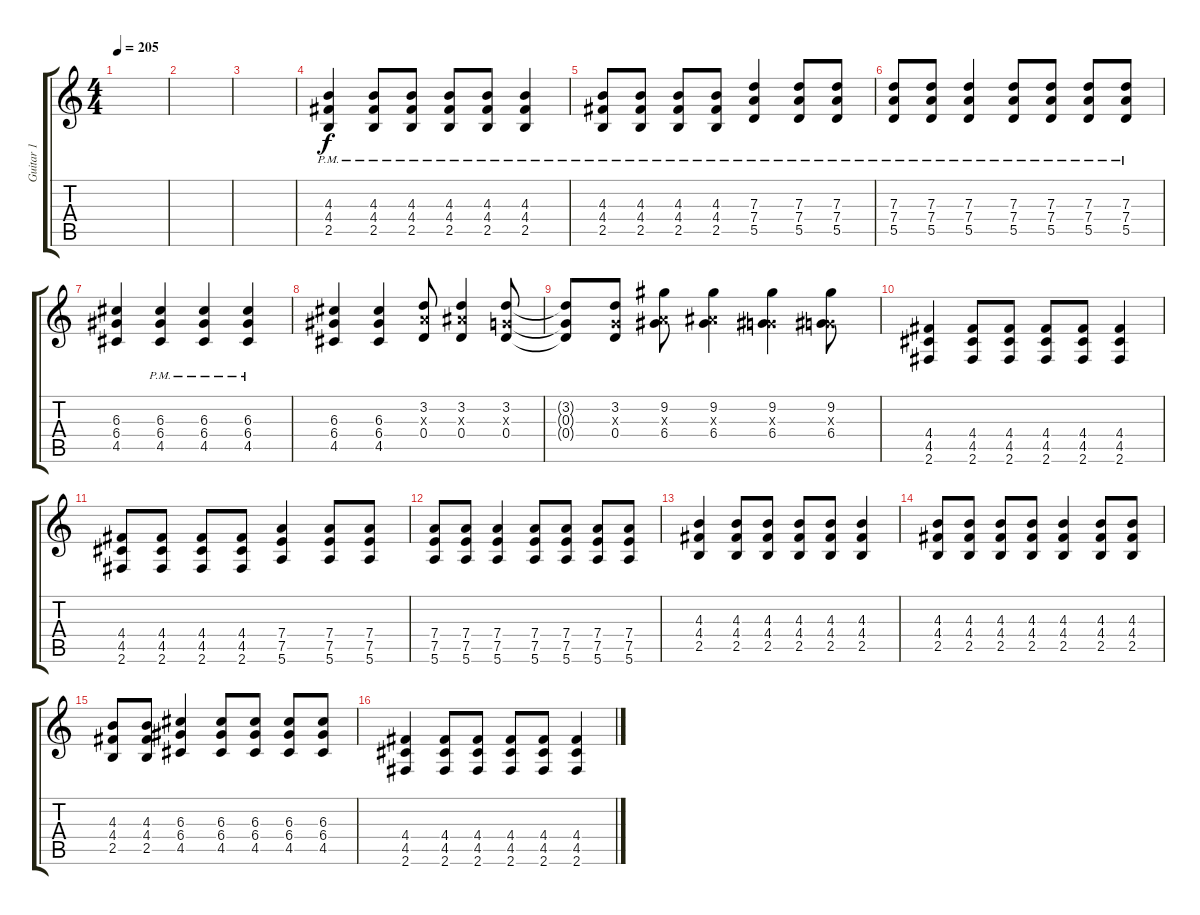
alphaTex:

\track ("Guitar 1" "Guitar 1") {instrument overdrivenguitar}
\staff {score tabs}
\tuning (E4 B3 G3 D3 A2 E2) {hide}
\ts (4 4)
\tempo 205
\clef g2
\ks c
|
|
|
(4.3{pm} 4.4{pm} 2.5{pm}).4 (4.3{pm} 4.4{pm} 2.5{pm}).8 (4.3{pm} 4.4{pm} 2.5{pm}).8 (4.3{pm} 4.4{pm} 2.5{pm}).8 (4.3{pm} 4.4{pm} 2.5{pm}).8 (4.3{pm} 4.4{pm} 2.5{pm}).4 |
(4.3{pm} 4.4{pm} 2.5{pm}).8 (4.3{pm} 4.4{pm} 2.5{pm}).8 (4.3{pm} 4.4{pm} 2.5{pm}).8 (4.3{pm} 4.4{pm} 2.5{pm}).8 (7.3{pm} 7.4{pm} 5.5{pm}).4 (7.3{pm} 7.4{pm} 5.5{pm}).8 (7.3{pm} 7.4{pm} 5.5{pm}).8 |
(7.3{pm} 7.4{pm} 5.5{pm}).8 (7.3{pm} 7.4{pm} 5.5{pm}).8 (7.3{pm} 7.4{pm} 5.5{pm}).4 (7.3{pm} 7.4{pm} 5.5{pm}).8 (7.3{pm} 7.4{pm} 5.5{pm}).8 (7.3{pm} 7.4{pm} 5.5{pm}).8 (7.3{pm} 7.4{pm} 5.5{pm}).8 |
(6.3 6.4 4.5).4 (6.3{pm} 6.4 4.5).4 (6.3{pm} 6.4 4.5).4 (6.3{pm} 6.4 4.5).4 |
(6.3 6.4 4.5).4 (6.3 6.4 4.5).4 (3.2 2.3{x} 0.4).8 (3.2 3.3{x} 0.4).4 (3.2 0.3{x} 0.4).8 |
(3.2{t} 0.3{t} 0.4{t}).8 (3.2 0.3{x} 0.4).8 (9.2 2.3{x} 6.4).8 (9.2 3.3{x} 6.4).4 (9.2 0.3{x} 6.4).4 (9.2 0.3{x} 6.4).8 |
(4.4 4.5 2.6).4 (4.4 4.5 2.6).8 (4.4 4.5 2.6).8 (4.4 4.5 2.6).8 (4.4 4.5 2.6).8 (4.4 4.5 2.6).4 |
(4.4 4.5 2.6).8 (4.4 4.5 2.6).8 (4.4 4.5 2.6).8 (4.4 4.5 2.6).8 (7.4 7.5 5.6).4 (7.4 7.5 5.6).8 (7.4 7.5 5.6).8 |
(7.4 7.5 5.6).8 (7.4 7.5 5.6).8 (7.4 7.5 5.6).4 (7.4 7.5 5.6).8 (7.4 7.5 5.6).8 (7.4 7.5 5.6).8 (7.4 7.5 5.6).8 |
(4.3 4.4 2.5).4 (4.3 4.4 2.5).8 (4.3 4.4 2.5).8 (4.3 4.4 2.5).8 (4.3 4.4 2.5).8 (4.3 4.4 2.5).4 |
(4.3 4.4 2.5).8 (4.3 4.4 2.5).8 (4.3 4.4 2.5).8 (4.3 4.4 2.5).8 (4.3 4.4 2.5).4 (4.3 4.4 2.5).8 (4.3 4.4 2.5).8 |
(4.3 4.4 2.5).8 (4.3 4.4 2.5).8 (6.3 6.4 4.5).4 (6.3 6.4 4.5).8 (6.3 6.4 4.5).8 (6.3 6.4 4.5).8 (6.3 6.4 4.5).8 |
(4.4 4.5 2.6).4 (4.4 4.5 2.6).8 (4.4 4.5 2.6).8 (4.4 4.5 2.6).8 (4.4 4.5 2.6).8 (4.4 4.5 2.6).4
